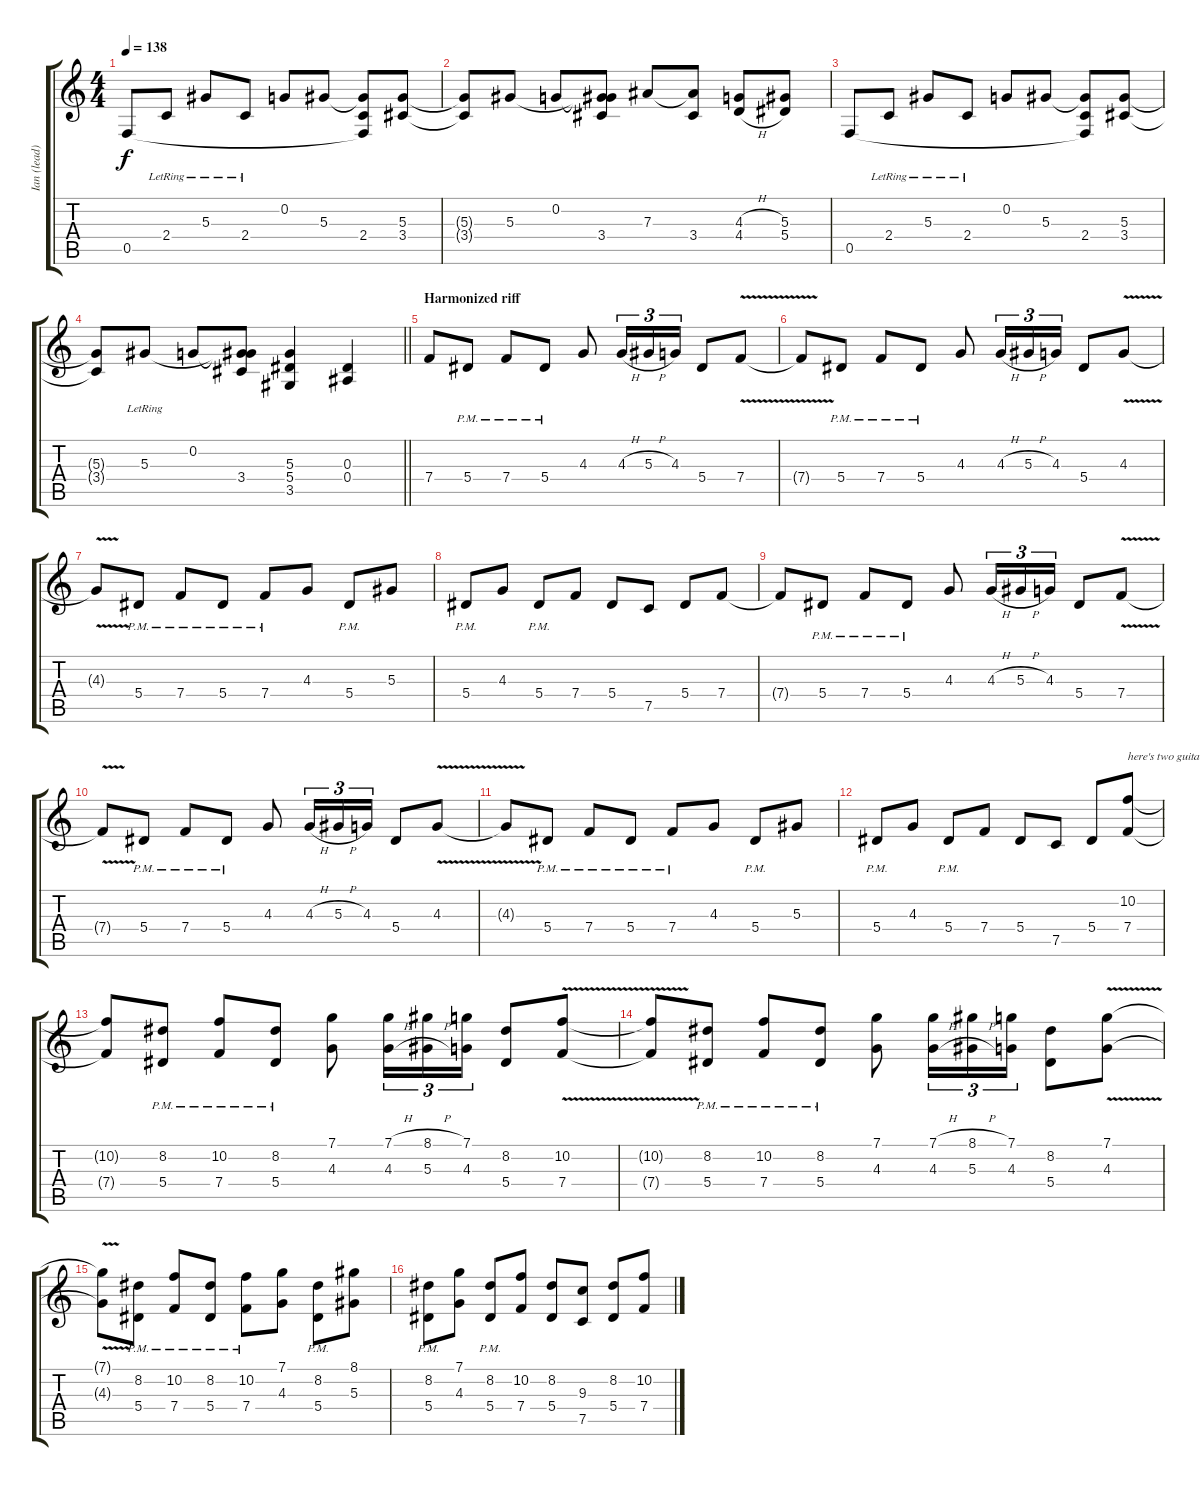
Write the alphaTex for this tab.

\track ("Ian (lead)" "Ian (lead)") {instrument distortionguitar}
\staff {score tabs}
\tuning (C4 G3 Eb3 Bb2 F2 C2) {hide}
\ts (4 4)
\tempo 138
\clef g2
\ks c
0.5.8{dy f} 2.4{lr}.8 5.3{lr}.8 2.4{lr}.8 0.2.8 5.3.8 (5.3{t} 2.4 0.5{t}).8 (5.3 3.4).8 |
(5.3{t} 3.4{t}).8 5.3.8 0.2.8 (0.2{t} 5.3{t} 3.4).8 7.3.8 (7.3{t} 3.4).8 (4.3{h} 4.4{h}).8 (5.3 5.4).8 |
0.5.8 2.4{lr}.8 5.3{lr}.8 2.4{lr}.8 0.2.8 5.3.8 (5.3{t} 2.4 0.5{t}).8 (5.3 3.4).8 |
\barLineRight lightlight
(5.3{t} 3.4{t}).8 5.3{lr}.8 0.2.8 (0.2{t} 5.3{t} 3.4).8 (5.3 5.4 3.5).4 (0.3 0.4).4 |
\section ("" "Harmonized riff")
7.4.8 5.4{pm}.8 7.4{pm}.8 5.4{pm}.8 4.3.8 4.3{h}.16{tu (3 2)} 5.3{h}.16{tu (3 2)} 4.3.16{tu (3 2)} 5.4.8 7.4{v}.8 |
7.4{t}.8 5.4{pm}.8 7.4{pm}.8 5.4{pm}.8 4.3.8 4.3{h}.16{tu (3 2)} 5.3{h}.16{tu (3 2)} 4.3.16{tu (3 2)} 5.4.8 4.3{v}.8 |
4.3{t}.8 5.4{pm}.8 7.4{pm}.8 5.4{pm}.8 7.4{pm}.8 4.3.8 5.4{pm}.8 5.3.8 |
5.4{pm}.8 4.3.8 5.4{pm}.8 7.4.8 5.4.8 7.5.8 5.4.8 7.4.8 |
7.4{t}.8 5.4{pm}.8 7.4{pm}.8 5.4{pm}.8 4.3.8 4.3{h}.16{tu (3 2)} 5.3{h}.16{tu (3 2)} 4.3.16{tu (3 2)} 5.4.8 7.4{v}.8 |
7.4{t}.8 5.4{pm}.8 7.4{pm}.8 5.4{pm}.8 4.3.8 4.3{h}.16{tu (3 2)} 5.3{h}.16{tu (3 2)} 4.3.16{tu (3 2)} 5.4.8 4.3{v}.8 |
4.3{t}.8 5.4{pm}.8 7.4{pm}.8 5.4{pm}.8 7.4{pm}.8 4.3.8 5.4{pm}.8 5.3.8 |
5.4{pm}.8 4.3.8 5.4{pm}.8 7.4.8 5.4.8 7.5.8 5.4.8 (10.2 7.4).8{txt "here's two guitar tracks merged in one"} |
(10.2{t} 7.4{t}).8 (8.2{pm} 5.4{pm}).8 (10.2{pm} 7.4{pm}).8 (8.2{pm} 5.4{pm}).8 (7.1 4.3).8 (7.1{h} 4.3{h}).16{tu (3 2)} (8.1{h} 5.3{h}).16{tu (3 2)} (7.1 4.3).16{tu (3 2)} (8.2 5.4).8 (10.2{v} 7.4{v}).8 |
(10.2{t} 7.4{t}).8 (8.2{pm} 5.4{pm}).8 (10.2{pm} 7.4{pm}).8 (8.2{pm} 5.4{pm}).8 (7.1 4.3).8 (7.1{h} 4.3{h}).16{tu (3 2)} (8.1{h} 5.3{h}).16{tu (3 2)} (7.1 4.3).16{tu (3 2)} (8.2 5.4).8 (7.1{v} 4.3{v}).8 |
(7.1{t} 4.3{t}).8 (8.2{pm} 5.4{pm}).8 (10.2{pm} 7.4{pm}).8 (8.2{pm} 5.4{pm}).8 (10.2{pm} 7.4{pm}).8 (7.1 4.3).8 (8.2{pm} 5.4{pm}).8 (8.1 5.3).8 |
(8.2{pm} 5.4{pm}).8 (7.1 4.3).8 (8.2{pm} 5.4{pm}).8 (10.2 7.4).8 (8.2 5.4).8 (9.3 7.5).8 (8.2 5.4).8 (10.2 7.4).8
